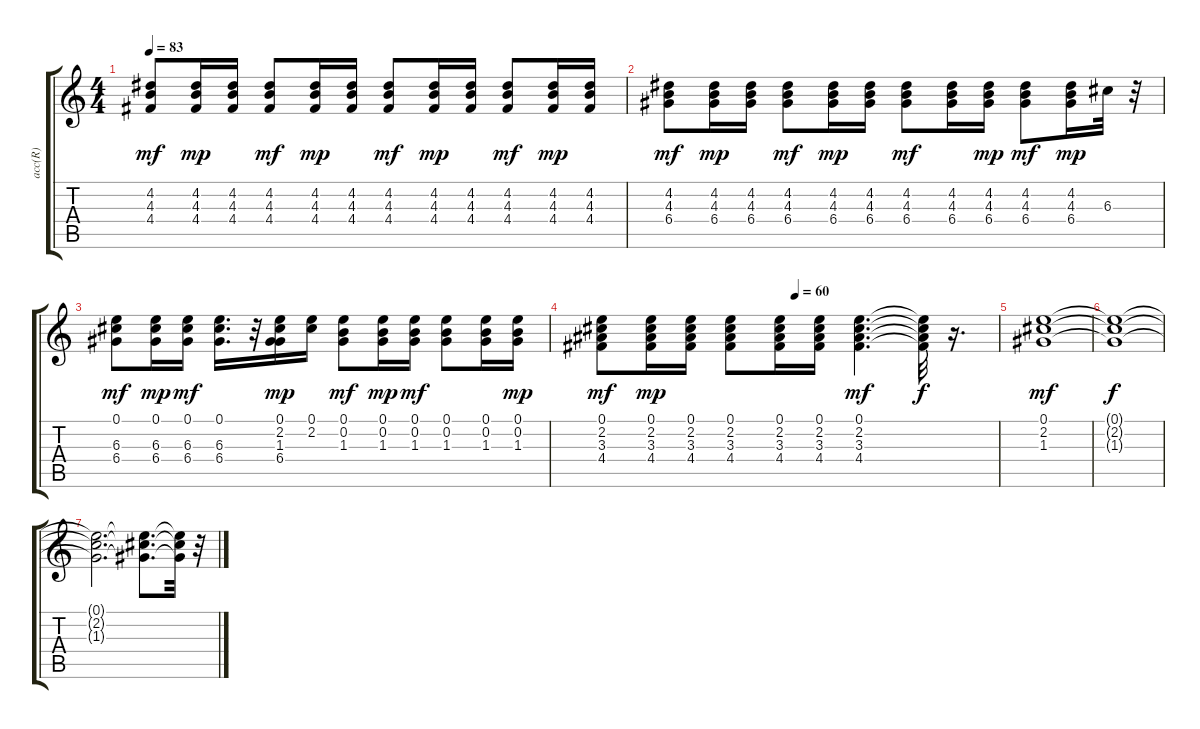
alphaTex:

\track ("acc(R)" "acc(R)") {instrument acousticguitarsteel}
\staff {score tabs}
\tuning (E4 B3 G3 D3 A2 E2) {hide}
\ts (4 4)
\tempo 83
\clef g2
\ks c
(4.2 4.3 4.4).8{dy mf} (4.2 4.3 4.4).16{dy mp} (4.2 4.3 4.4).16 (4.2 4.3 4.4).8{dy mf} (4.2 4.3 4.4).16{dy mp} (4.2 4.3 4.4).16 (4.2 4.3 4.4).8{dy mf} (4.2 4.3 4.4).16{dy mp} (4.2 4.3 4.4).16 (4.2 4.3 4.4).8{dy mf} (4.2 4.3 4.4).16{dy mp} (4.2 4.3 4.4).16 |
(4.2 4.3 6.4).8{dy mf} (4.2 4.3 6.4).16{dy mp} (4.2 4.3 6.4).16 (4.2 4.3 6.4).8{dy mf} (4.2 4.3 6.4).16{dy mp} (4.2 4.3 6.4).16 (4.2 4.3 6.4).8{dy mf} (4.2 4.3 6.4).16 (4.2 4.3 6.4).16{dy mp} (4.2 4.3 6.4).8{dy mf} (4.2 4.3 6.4).16{dy mp} 6.3.32 r.32 |
(0.1 6.3 6.4).8{dy mf} (0.1 6.3 6.4).16{dy mp} (0.1 6.3 6.4).16{dy mf} (0.1 6.3 6.4).16{d} r.32 (0.1 2.2 1.3 6.4).16{dy mp} (0.1 2.2).16 (0.1 0.2 1.3).8{dy mf} (0.1 0.2 1.3).16{dy mp} (0.1 0.2 1.3).16{dy mf} (0.1 0.2 1.3).8 (0.1 0.2 1.3).16 (0.1 0.2 1.3).16{dy mp} |
\tempo (60 0.4895833333333333)
(0.1 2.2 3.3 4.4).8{dy mf} (0.1 2.2 3.3 4.4).16{dy mp} (0.1 2.2 3.3 4.4).16 (0.1 2.2 3.3 4.4).8 (0.1 2.2 3.3 4.4).16 (0.1 2.2 3.3 4.4).16 (0.1 2.2 3.3 4.4).4{d dy mf} (0.1{t} 2.2{t} 3.3{t} 4.4{t}).32{dy f} r.16{d} |
(0.1 2.2 1.3).1{dy mf} |
(0.1{t} 2.2{t} 1.3{t}).1{dy f} |
(0.1{t} 2.2{t} 1.3{t}).2{d} (0.1{t} 2.2{t} 1.3{t}).8{d} (0.1{t} 2.2{t} 1.3{t}).32 r.32
